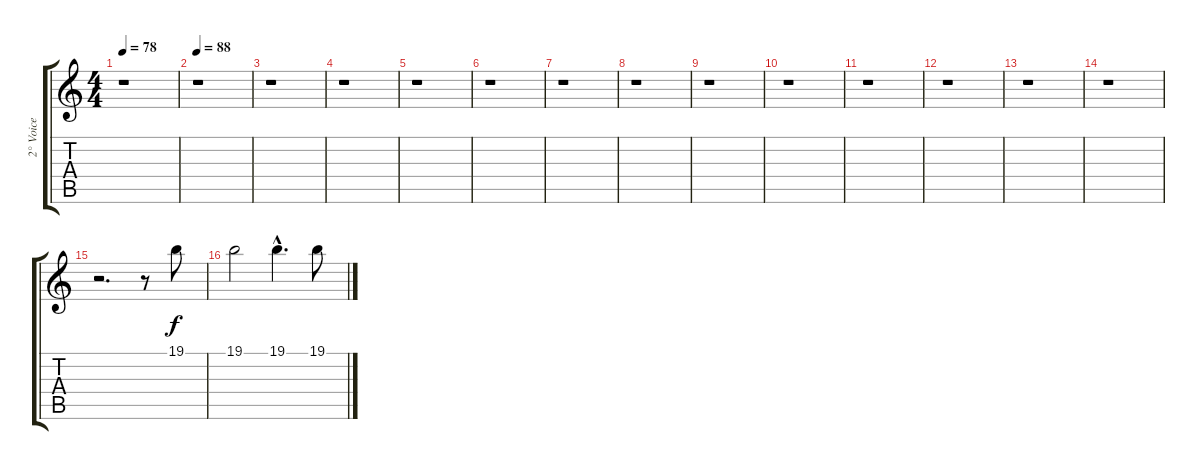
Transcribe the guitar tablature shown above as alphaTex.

\track ("2° Voice" "2° Voice") {instrument pad4choir}
\staff {score tabs}
\tuning (E4 B3 G3 D3 A2 E2) {hide}
\ts (4 4)
\tempo 78
\clef g2
\ks c
r.1{dy f} |
\tempo 88
r.1 |
r.1 |
r.1 |
r.1 |
r.1 |
r.1 |
r.1 |
r.1 |
r.1 |
r.1 |
r.1 |
r.1 |
r.1 |
r.2{d} r.8 19.1.8 |
19.1.2 19.1{hac}.4{d} 19.1.8
